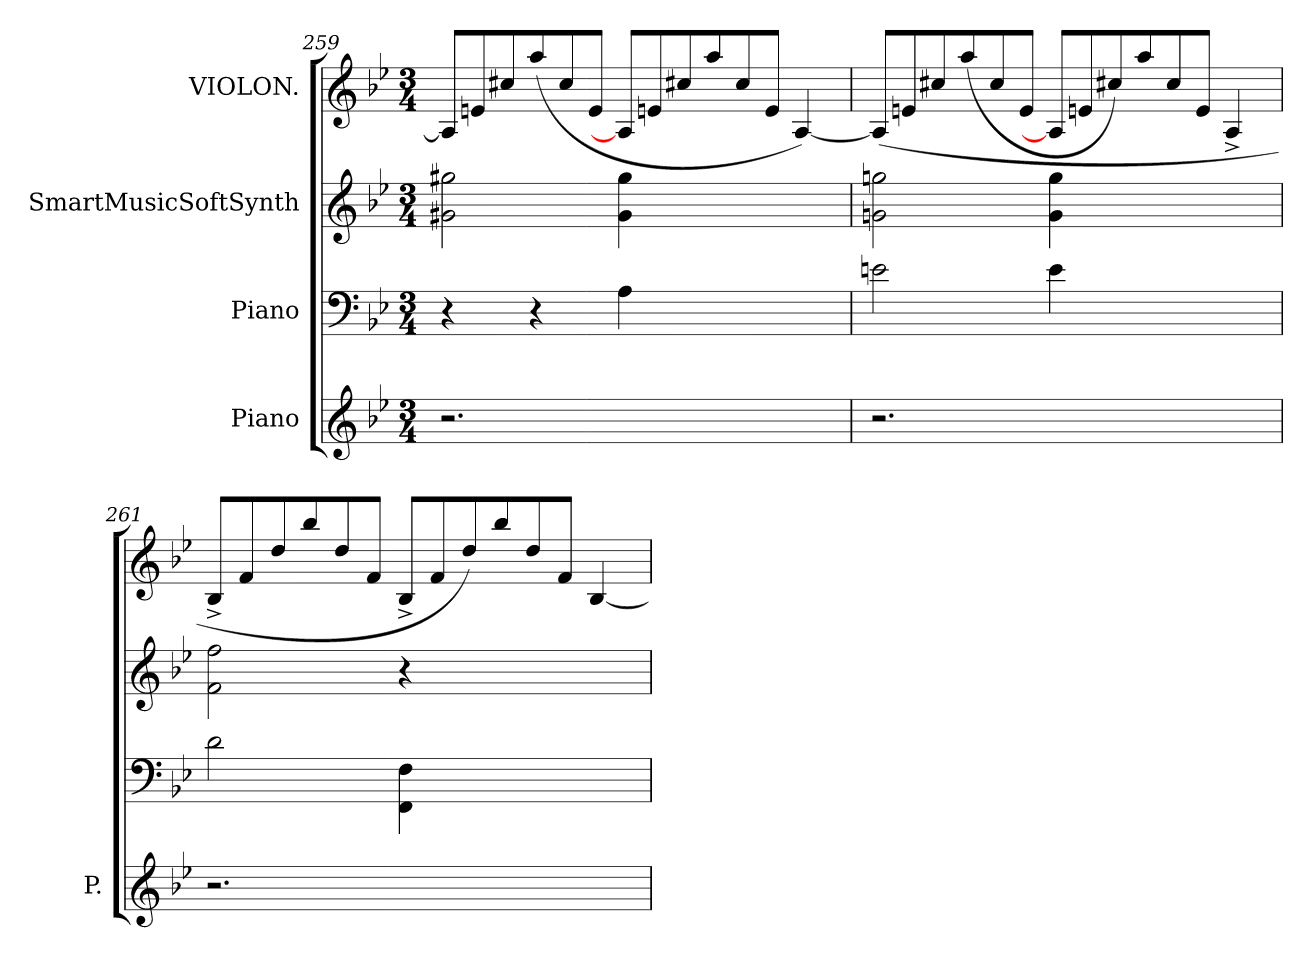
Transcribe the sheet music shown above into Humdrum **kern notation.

**kern	**kern	**kern	**kern
*part4	*part3	*part2	*part1
*staff4	*staff3	*staff2	*staff1
*I"Piano	*I"Piano	*I"SmartMusicSoftSynth	*I"VIOLON.
*I'P.	*	*	*
*clefG2	*clefF4	*clefG2	*clefG2
*k[b-e-]	*k[b-e-]	*k[b-e-]	*k[b-e-]
*M3/4	*M3/4	*M3/4	*M3/4
*	*	*	*Xtuplet
=259	=259	=259	=259
2.r	4r	2g#X\ 2gg#X\	12A/L]
.	.	.	12en/
.	.	.	12cc#X/
.	4r	.	(12aa/
.	.	.	12cc#/
.	.	.	12e/J
.	4A\	4g#\ 4gg#\	12A/L]
.	.	.	12en/
.	.	.	12cc#X/
2ryy	2ryy	2ryy	12aa/
.	.	.	12cc#/
.	.	.	12e/J
.	.	.	[4A/)
!!LO:LB:g=z
=260	=260	=260	=260
2.r	2en\	2gn\ 2ggn\	(12A/L]
.	.	.	12en/
.	.	.	12cc#X/
.	.	.	(12aa/
.	.	.	12cc#/
.	.	.	12e/J
.	4e\	4g\ 4gg\	12A/L]
.	.	.	12en/
.	.	.	12cc#X/)
2ryy	2ryy	2ryy	12aa/
.	.	.	12cc#/
.	.	.	12e/J
.	.	.	4A^/
=261	=261	=261	=261
2.r	2d\	2f\ 2ff\	12B-^/L
.	.	.	12f/
.	.	.	12dd/
.	.	.	12bb-/
.	.	.	12dd/
.	.	.	12f/J
.	4FF\ 4F\	4r	12B-^/L
.	.	.	12f/
.	.	.	12dd/)
2ryy	2ryy	2ryy	12bb-/
.	.	.	12dd/
.	.	.	12f/J
.	.	.	[4B-/
=	=	=	=
*-	*-	*-	*-
